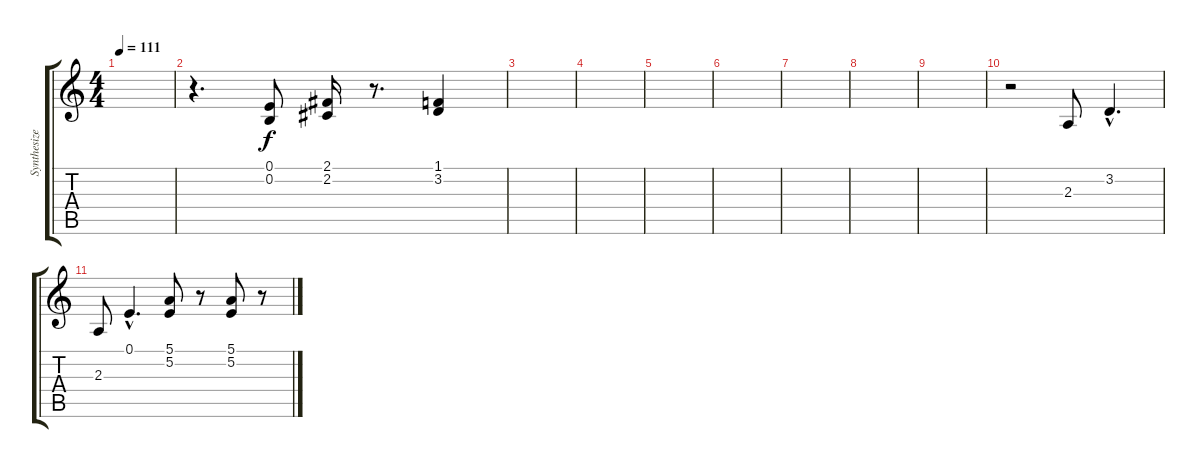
\track ("Synthesizer" "Synthesize") {instrument lead3calliope}
\staff {score tabs}
\tuning (E4 B3 G3 D3 A2 E2) {hide}
\ts (4 4)
\tempo 111
\clef g2
\ks c
|
r.4{d} (0.1 0.2).8 (2.1 2.2).16 r.8{d} (1.1 3.2).4 |
|
|
|
|
|
|
|
r.2 2.3.8{instrument lead5charang} 3.2{hac}.4{d} |
2.3.8 0.1{hac}.4{d} (5.1 5.2).8{instrument tenorsax} r.8 (5.1 5.2).8 r.8{instrument lead3calliope}
